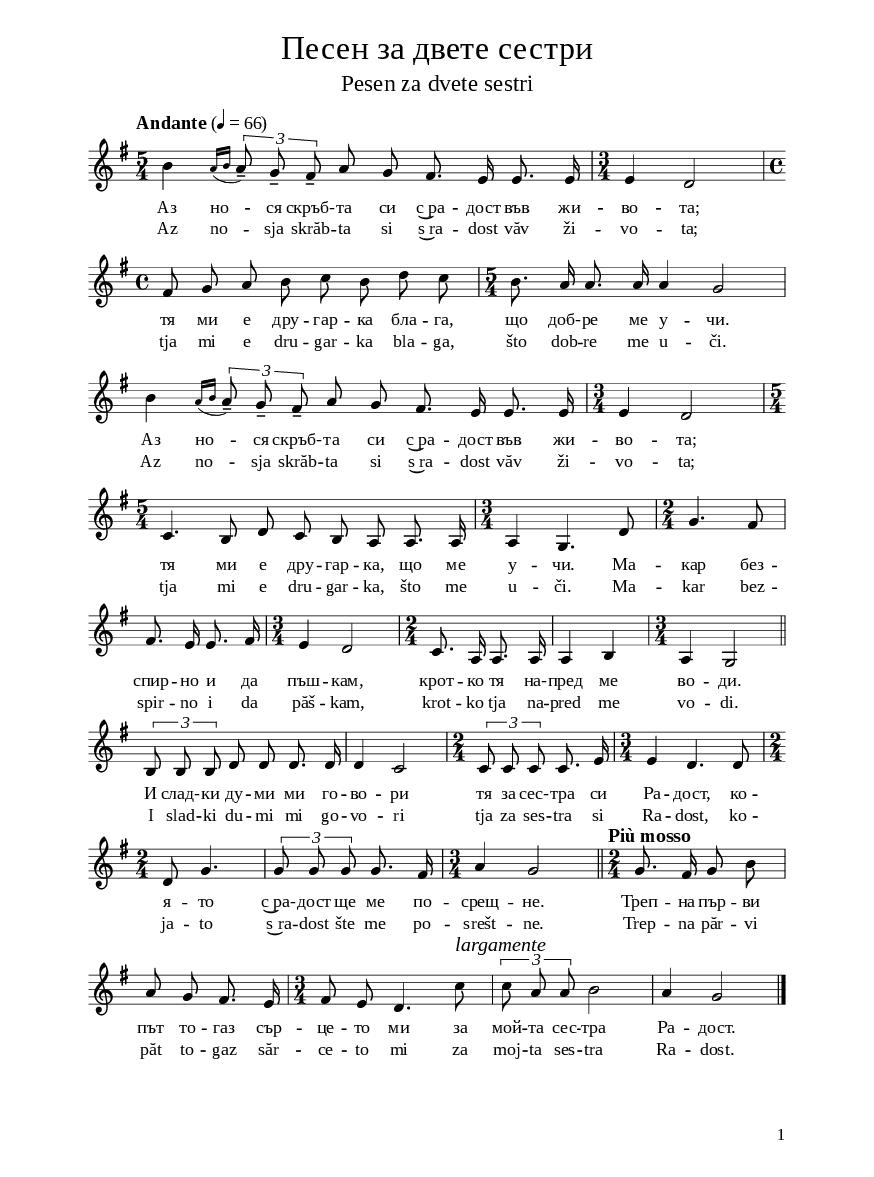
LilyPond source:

\version "2.24.4"

% include paper part and global functions
\include "include/globals.ily"

\bookpart {
  \label #'ref180
  \tocItem \markup "Песен за двете сестри – Pesen za dvete sestri"
  \include "include/bookpart-paper.ily"
  \score {
    \include "include/score-layout.ily"

    \new Voice \absolute {
      \clef treble
      \key g \major
      \time 5/4
      \tempoFunc "Andante" 4 "66"
      \autoBeamOff
      b'4
      \grace {  a'16 ( [  b'16 ] } \times 2/3 {
        a'8 )
        --  g'8 --  fis'8 --
      }
      a'8  g'8  fis'8.  e'16  e'8. e'16 | % 2
      \time 3/4   % 2
      e'4  d'2 \break | % 3
      \time 4/4   % 3
      fis'8  g'8  a'8  b'8  c''8
      b'8  d''8  c''8 | % 4
      \time 5/4  b'8.  a'16  a'8.  a'16  a'4 g'2 \break | % 5
      b'4
      \grace { a'16 ( [ b'16 ] } \times 2/3 {
        a'8 )
        -- g'8 -- fis'8 --
      }
      a'8 g'8 fis'8. e'16 e'8.
      e'16 | % 6
      \time 3/4  | % 6
      e'4 d'2 \break | % 7
      \time 5/4  | % 7
      c'4. b8 d'8 c'8 b8 a8
      a8. a16 | % 8
      \time 3/4  | % 8
      a4 g4. d'8 | % 9
      \time 2/4  | % 9
      g'4. fis'8 \break |
      fis'8. e'16 e'8. fis'16 | % 11
      \time 3/4  | % 11
      e'4 d'2 | % 12
      \time 2/4  | % 12
      c'8. a16 a8. a16 | % 13
      a4 b4 | % 14
      \time 3/4  | % 14
      a4 g2 \bar "||"
      \break | % 15
      \times 2/3  {
        b8 b8 b8
      }
      d'8 d'8 d'8. d'16 | % 16
      d'4 c'2 | % 17
      \time 2/4  | % 17
      \times 2/3  {
        c'8 c'8 c'8
      }
      c'8. e'16  | % 18
      \time 3/4  | % 18
      e'4 d'4. d'8 | % 19
      \time 2/4 \break | % 19
      d'8 g'4. |
      \times 2/3  {
        g'8 g'8 g'8
      }
      g'8. fis'16  | % 21
      \time 3/4  | % 21
      a'4 g'2 \bar "||"
      \time 2/4  | % 22
      \tempo"Più mosso" g'8. fis'16
      g'8  b'8 | \break % 23
      a'8 g'8 fis'8. e'16 | % 24
      \time 3/4  | % 24
      fis'8 e'8 d'4.  c''8 ^\markup{
        \huge \italic  {largamente}
      }
      | % 25
      \times 2/3  {
        c''8 a'8 a'8
      }
      b'2 | % 26
      a'4 g'2 \bar "|."

    }
    \addlyrics {
      Аз  но -- ся "скръб-" -- та си
      с~ра -- дост във жи -- во -- та;
      тя ми е дру -- гар -- ка бла --
      га, що "доб-" -- ре ме у -- чи. Аз
      но -- ся "скръб-" -- та си
      с~ра -- дост във жи -- во -- та;
      тя ми е дру -- гар -- ка, що ме
      у -- чи. Ма -- кар без -- спир -- но
      и да пъш -- кам, крот -- ко тя "на-"
      -- пред ме во -- ди. И "слад-" -- ки
      ду -- ми ми го -- во -- ри тя за
      "сес-" -- тра си Ра -- дост, ко -- я --
      то "с~ра-" -- дост ще ме по -- срещ
      -- не. Треп -- на пър -- ви път то
      -- газ сър -- це -- то ми за мой --
      та сес -- тра Ра -- дост.
    }

    \addlyrics {
      Az  no -- sja skrăb -- ta si
      s~ra -- dost văv ži -- vo -- ta;
      tja mi e dru -- gar -- ka bla --
      ga, što dob -- re me u -- či. Az
      no -- sja skrăb -- ta si
      s~ra -- dost văv ži -- vo -- ta;
      tja mi e dru -- gar -- ka, što me
      u -- či. Ma -- kar bez -- spir -- no
      i da păš -- kam, krot -- ko tja na
      -- pred me vo -- di. I slad -- ki
      du -- mi mi go -- vo -- ri tja za
      ses -- tra si Ra -- dost, ko -- ja --
      to s~ra -- dost šte me po -- srešt
      -- ne. Trep -- na păr -- vi păt to
      -- gaz săr -- ce -- to mi za moj --
      ta ses -- tra Ra -- dost.
    }


    \header {
      title = \titleFunc "Песен за двете сестри" "Pesen za dvete sestri"
    }

    \midi{}

  } % score

  \pageBreak

  % include foreign translation(s) of the song
  \version "2.24.4"

\markup \fill-line { \fontsize #deTitleFontSize "Das Lied über die zwei Schwestern" }
\markup \null
\markup \null
\markup \abs-fontsize #10  {
  \hspace #20
  \override #`(baseline-skip . ,deCoupletBaselineSkip)

  \column {

    \line { " "Ich trage in meinem Leben das Leid mit Freude – }

    \line { " "es ist meine gute Freundin, die mich so gut lehrt. }

    \line { " "Ich trage in meinem Leben das Leid mit Freude.}

    \line { " "Es ist meine Freundin, die mich lehrt.}

    \line { " "Obgleich ich unaufhörlich seufze, }

    \line { " "bringt sie mich sanftmütig voran. }

    \line { " "Und sie spricht zu mir süße Worte}

    \line { " "über ihre Schwester Freude,}

    \line { " "die mich mit Freude empfangen wird.}

    \line { " "Dann erzitterte mein Herz zum ersten Mal }

    \line { " "wegen meiner Schwester Freude.}

  }
}



} % bookpart

% Più mosso
%
